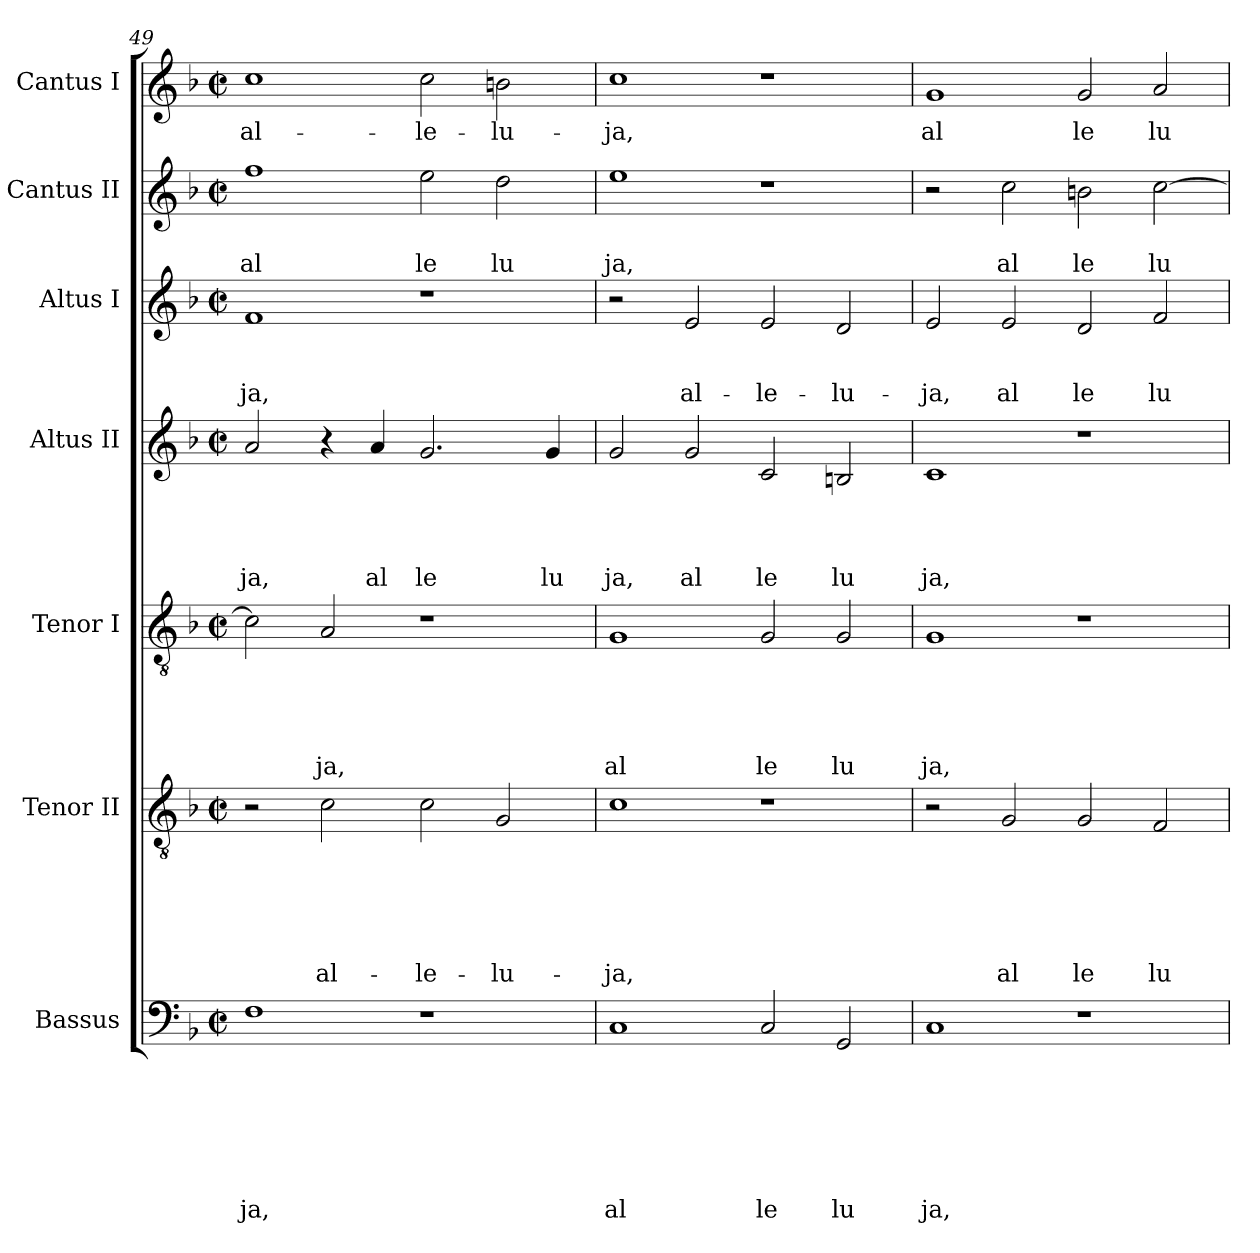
**kern	**text	**text	**text	**text	**text	**text	**text	**kern	**text	**text	**text	**text	**text	**text	**kern	**text	**text	**text	**text	**text	**kern	**text	**text	**text	**text	**kern	**text	**text	**text	**kern	**text	**text	**kern	**text
*part7	*part7	*part7	*part7	*part7	*part7	*part7	*part7	*part6	*part6	*part6	*part6	*part6	*part6	*part6	*part5	*part5	*part5	*part5	*part5	*part5	*part4	*part4	*part4	*part4	*part4	*part3	*part3	*part3	*part3	*part2	*part2	*part2	*part1	*part1
*staff7	*staff7	*staff7	*staff7	*staff7	*staff7	*staff7	*staff7	*staff6	*staff6	*staff6	*staff6	*staff6	*staff6	*staff6	*staff5	*staff5	*staff5	*staff5	*staff5	*staff5	*staff4	*staff4	*staff4	*staff4	*staff4	*staff3	*staff3	*staff3	*staff3	*staff2	*staff2	*staff2	*staff1	*staff1
*I"Bassus	*	*	*	*	*	*	*	*I"Tenor II	*	*	*	*	*	*	*I"Tenor I	*	*	*	*	*	*I"Altus II	*	*	*	*	*I"Altus I	*	*	*	*I"Cantus II	*	*	*I"Cantus I	*
*clefF4	*	*	*	*	*	*	*	*clefGv2	*	*	*	*	*	*	*clefGv2	*	*	*	*	*	*clefG2	*	*	*	*	*clefG2	*	*	*	*clefG2	*	*	*clefG2	*
*k[b-]	*	*	*	*	*	*	*	*k[b-]	*	*	*	*	*	*	*k[b-]	*	*	*	*	*	*k[b-]	*	*	*	*	*k[b-]	*	*	*	*k[b-]	*	*	*k[b-]	*
*F:	*	*	*	*	*	*	*	*F:	*	*	*	*	*	*	*F:	*	*	*	*	*	*F:	*	*	*	*	*F:	*	*	*	*F:	*	*	*F:	*
*M2/2	*	*	*	*	*	*	*	*M2/2	*	*	*	*	*	*	*M2/2	*	*	*	*	*	*M2/2	*	*	*	*	*M2/2	*	*	*	*M2/2	*	*	*M2/2	*
*met(c|)	*	*	*	*	*	*	*	*met(c|)	*	*	*	*	*	*	*met(c|)	*	*	*	*	*	*met(c|)	*	*	*	*	*met(c|)	*	*	*	*met(c|)	*	*	*met(c|)	*
=49	=49	=49	=49	=49	=49	=49	=49	=49	=49	=49	=49	=49	=49	=49	=49	=49	=49	=49	=49	=49	=49	=49	=49	=49	=49	=49	=49	=49	=49	=49	=49	=49	=49	=49
!	!	!	!	!	!	!	!LO:LY:b	!	!	!	!	!	!	!	!	!	!	!	!	!	!	!	!	!	!LO:LY:b	!	!	!	!LO:LY:b	!	!	!LO:LY:b	!	!LO:LY:b
1F	.	.	.	.	.	.	ja,	2r	.	.	.	.	.	.	2c\]	.	.	.	.	.	2a/	.	.	.	ja,	1f	.	.	-ja,	1ff	.	al	1cc	al-
!	!	!	!	!	!	!	!	!	!	!	!	!	!	!LO:LY:b	!	!	!	!	!	!LO:LY:b	!	!	!	!	!	!	!	!	!	!	!	!	!	!
.	.	.	.	.	.	.	.	2c\	.	.	.	.	.	al-	2A/	.	.	.	.	ja,	4r	.	.	.	.	.	.	.	.	.	.	.	.	.
!	!	!	!	!	!	!	!	!	!	!	!	!	!	!	!	!	!	!	!	!	!	!	!	!	!LO:LY:b	!	!	!	!	!	!	!	!	!
.	.	.	.	.	.	.	.	.	.	.	.	.	.	.	.	.	.	.	.	.	4a/	.	.	.	al	.	.	.	.	.	.	.	.	.
!	!	!	!	!	!	!	!	!	!	!	!	!	!	!LO:LY:b	!	!	!	!	!	!	!	!	!	!	!LO:LY:b	!	!	!	!	!	!	!LO:LY:b	!	!LO:LY:b
1r	.	.	.	.	.	.	.	2c\	.	.	.	.	.	-le-	1r	.	.	.	.	.	2.g/	.	.	.	le	1r	.	.	.	2ee\	.	le	2cc\	-le-
!	!	!	!	!	!	!	!	!	!	!	!	!	!	!LO:LY:b	!	!	!	!	!	!	!	!	!	!	!	!	!	!	!	!	!	!LO:LY:b	!	!LO:LY:b
.	.	.	.	.	.	.	.	2G/	.	.	.	.	.	-lu-	.	.	.	.	.	.	.	.	.	.	.	.	.	.	.	2dd\	.	lu	2bn\	-lu-
!	!	!	!	!	!	!	!	!	!	!	!	!	!	!	!	!	!	!	!	!	!	!	!	!	!LO:LY:b	!	!	!	!	!	!	!	!	!
.	.	.	.	.	.	.	.	.	.	.	.	.	.	.	.	.	.	.	.	.	4g/	.	.	.	lu	.	.	.	.	.	.	.	.	.
=50	=50	=50	=50	=50	=50	=50	=50	=50	=50	=50	=50	=50	=50	=50	=50	=50	=50	=50	=50	=50	=50	=50	=50	=50	=50	=50	=50	=50	=50	=50	=50	=50	=50	=50
!	!	!	!	!	!	!	!LO:LY:b	!	!	!	!	!	!	!LO:LY:b	!	!	!	!	!	!LO:LY:b	!	!	!	!	!LO:LY:b	!	!	!	!	!	!	!LO:LY:b	!	!LO:LY:b
1C	.	.	.	.	.	.	al	1c	.	.	.	.	.	-ja,	1G	.	.	.	.	al	2g/	.	.	.	ja,	2r	.	.	.	1ee	.	ja,	1cc	-ja,
!	!	!	!	!	!	!	!	!	!	!	!	!	!	!	!	!	!	!	!	!	!	!	!	!	!LO:LY:b	!	!	!	!LO:LY:b	!	!	!	!	!
.	.	.	.	.	.	.	.	.	.	.	.	.	.	.	.	.	.	.	.	.	2g/	.	.	.	al	2e/	.	.	al-	.	.	.	.	.
!	!	!	!	!	!	!	!LO:LY:b	!	!	!	!	!	!	!	!	!	!	!	!	!LO:LY:b	!	!	!	!	!LO:LY:b	!	!	!	!LO:LY:b	!	!	!	!	!
2C/	.	.	.	.	.	.	le	1r	.	.	.	.	.	.	2G/	.	.	.	.	le	2c/	.	.	.	le	2e/	.	.	-le-	1r	.	.	1r	.
!	!	!	!	!	!	!	!LO:LY:b	!	!	!	!	!	!	!	!	!	!	!	!	!LO:LY:b	!	!	!	!	!LO:LY:b	!	!	!	!LO:LY:b	!	!	!	!	!
2GG/	.	.	.	.	.	.	lu	.	.	.	.	.	.	.	2G/	.	.	.	.	lu	2Bn/	.	.	.	lu	2d/	.	.	-lu-	.	.	.	.	.
!!LO:PB:g=z
=51	=51	=51	=51	=51	=51	=51	=51	=51	=51	=51	=51	=51	=51	=51	=51	=51	=51	=51	=51	=51	=51	=51	=51	=51	=51	=51	=51	=51	=51	=51	=51	=51	=51	=51
!	!	!	!	!	!	!	!LO:LY:b	!	!	!	!	!	!	!	!	!	!	!	!	!LO:LY:b	!	!	!	!	!LO:LY:b	!	!	!	!LO:LY:b	!	!	!	!	!LO:LY:b
1C	.	.	.	.	.	.	ja,	2r	.	.	.	.	.	.	1G	.	.	.	.	ja,	1c	.	.	.	ja,	2e/	.	.	-ja,	2r	.	.	1g	al
!	!	!	!	!	!	!	!	!	!	!	!	!	!	!LO:LY:b	!	!	!	!	!	!	!	!	!	!	!	!	!	!	!LO:LY:b	!	!	!LO:LY:b	!	!
.	.	.	.	.	.	.	.	2G/	.	.	.	.	.	al	.	.	.	.	.	.	.	.	.	.	.	2e/	.	.	al	2cc\	.	al	.	.
!	!	!	!	!	!	!	!	!	!	!	!	!	!	!LO:LY:b	!	!	!	!	!	!	!	!	!	!	!	!	!	!	!LO:LY:b	!	!	!LO:LY:b	!	!LO:LY:b
1r	.	.	.	.	.	.	.	2G/	.	.	.	.	.	le	1r	.	.	.	.	.	1r	.	.	.	.	2d/	.	.	le	2bn\	.	le	2g/	le
!	!	!	!	!	!	!	!	!	!	!	!	!	!	!LO:LY:b	!	!	!	!	!	!	!	!	!	!	!	!	!	!	!LO:LY:b	!	!	!LO:LY:b	!	!LO:LY:b
.	.	.	.	.	.	.	.	2F/	.	.	.	.	.	lu	.	.	.	.	.	.	.	.	.	.	.	2f/	.	.	lu	[>2cc\	.	lu	2a/	lu
=	=	=	=	=	=	=	=	=	=	=	=	=	=	=	=	=	=	=	=	=	=	=	=	=	=	=	=	=	=	=	=	=	=	=
*-	*-	*-	*-	*-	*-	*-	*-	*-	*-	*-	*-	*-	*-	*-	*-	*-	*-	*-	*-	*-	*-	*-	*-	*-	*-	*-	*-	*-	*-	*-	*-	*-	*-	*-
